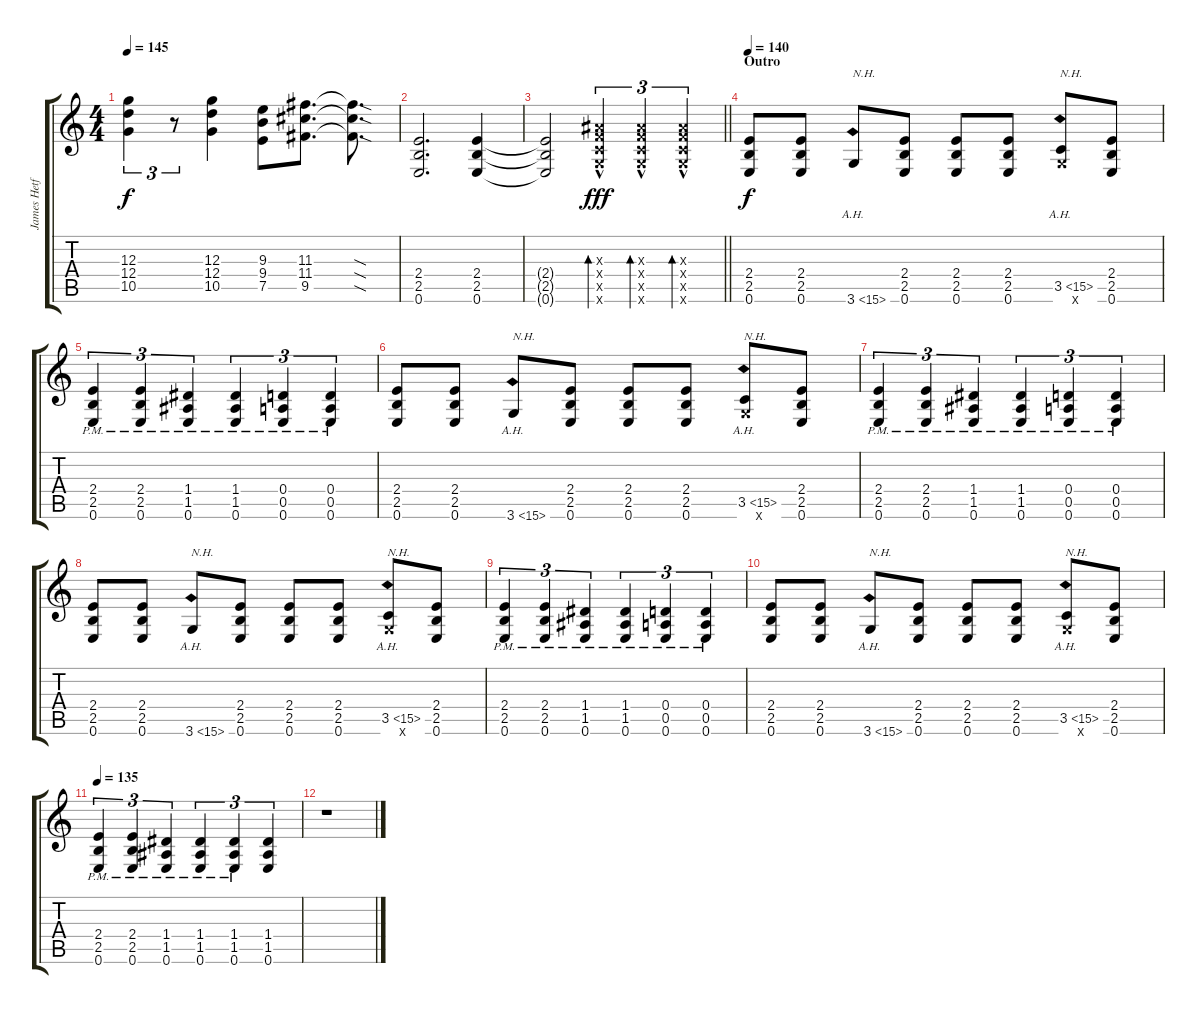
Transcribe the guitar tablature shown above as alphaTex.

\track ("James Hetfield (Guitar Rhythm)" "James Hetf") {instrument distortionguitar}
\staff {score tabs}
\tuning (E4 B3 G3 D3 A2 E2) {hide}
\ts (4 4)
\tempo 145
\clef g2
\ks c
(12.3 12.4 10.5).4{tu (3 2) dy f} r.8{tu (3 2)} (12.3 12.4 10.5).4 (9.3 9.4 7.5).8 (11.3 11.4 9.5).8{d} (11.3{sod t} 11.4{sod t} 9.5{sod t}).8{d} |
(2.4 2.5 0.6).2{d volume 11} (2.4 2.5 0.6).4 |
\barLineRight lightlight
(2.4{t} 2.5{t} 0.6{t}).2 (3.3{hac x} 3.4{hac x} 3.5{hac x} 3.6{hac x}).4{tu (3 2) bd 120 dy fff volume 14} (3.3{hac x} 3.4{hac x} 3.5{hac x} 3.6{hac x}).4{tu (3 2) bd 120} (3.3{hac x} 3.4{hac x} 3.5{hac x} 3.6{hac x}).4{tu (3 2) bd 120} |
\section ("" "Outro")
\tempo 140
(2.4 2.5 0.6).8{dy f} (2.4 2.5 0.6).8 3.6{ah 12}.8{txt "N.H."} (2.4 2.5 0.6).8 (2.4 2.5 0.6).8 (2.4 2.5 0.6).8 (3.5{ah 12} 3.6{x}).8{txt "N.H."} (2.4 2.5 0.6).8 |
(2.4{pm} 2.5{pm} 0.6{pm}).4{tu (3 2)} (2.4{pm} 2.5{pm} 0.6{pm}).4{tu (3 2)} (1.4{pm} 1.5{pm} 0.6{pm}).4{tu (3 2)} (1.4{pm} 1.5{pm} 0.6{pm}).4{tu (3 2)} (0.4{pm} 0.5{pm} 0.6{pm}).4{tu (3 2)} (0.4{pm} 0.5{pm} 0.6{pm}).4{tu (3 2)} |
(2.4 2.5 0.6).8 (2.4 2.5 0.6).8 3.6{ah 12}.8{txt "N.H."} (2.4 2.5 0.6).8 (2.4 2.5 0.6).8 (2.4 2.5 0.6).8 (3.5{ah 12} 3.6{x}).8{txt "N.H."} (2.4 2.5 0.6).8 |
(2.4{pm} 2.5{pm} 0.6{pm}).4{tu (3 2)} (2.4{pm} 2.5{pm} 0.6{pm}).4{tu (3 2)} (1.4{pm} 1.5{pm} 0.6{pm}).4{tu (3 2)} (1.4{pm} 1.5{pm} 0.6{pm}).4{tu (3 2)} (0.4{pm} 0.5{pm} 0.6{pm}).4{tu (3 2)} (0.4{pm} 0.5{pm} 0.6{pm}).4{tu (3 2)} |
(2.4 2.5 0.6).8 (2.4 2.5 0.6).8 3.6{ah 12}.8{txt "N.H."} (2.4 2.5 0.6).8 (2.4 2.5 0.6).8 (2.4 2.5 0.6).8 (3.5{ah 12} 3.6{x}).8{txt "N.H."} (2.4 2.5 0.6).8 |
(2.4{pm} 2.5{pm} 0.6{pm}).4{tu (3 2)} (2.4{pm} 2.5{pm} 0.6{pm}).4{tu (3 2)} (1.4{pm} 1.5{pm} 0.6{pm}).4{tu (3 2)} (1.4{pm} 1.5{pm} 0.6{pm}).4{tu (3 2)} (0.4{pm} 0.5{pm} 0.6{pm}).4{tu (3 2)} (0.4{pm} 0.5{pm} 0.6{pm}).4{tu (3 2)} |
(2.4 2.5 0.6).8 (2.4 2.5 0.6).8 3.6{ah 12}.8{txt "N.H."} (2.4 2.5 0.6).8 (2.4 2.5 0.6).8 (2.4 2.5 0.6).8 (3.5{ah 12} 3.6{x}).8{txt "N.H."} (2.4 2.5 0.6).8 |
\tempo 135
(2.4{pm} 2.5{pm} 0.6{pm}).4{tu (3 2)} (2.4{pm} 2.5{pm} 0.6{pm}).4{tu (3 2)} (1.4{pm} 1.5{pm} 0.6{pm}).4{tu (3 2)} (1.4{pm} 1.5{pm} 0.6{pm}).4{tu (3 2)} (1.4{pm} 1.5{pm} 0.6{pm}).4{tu (3 2)} (1.4 1.5 0.6).4{tu (3 2)} |
r.1
